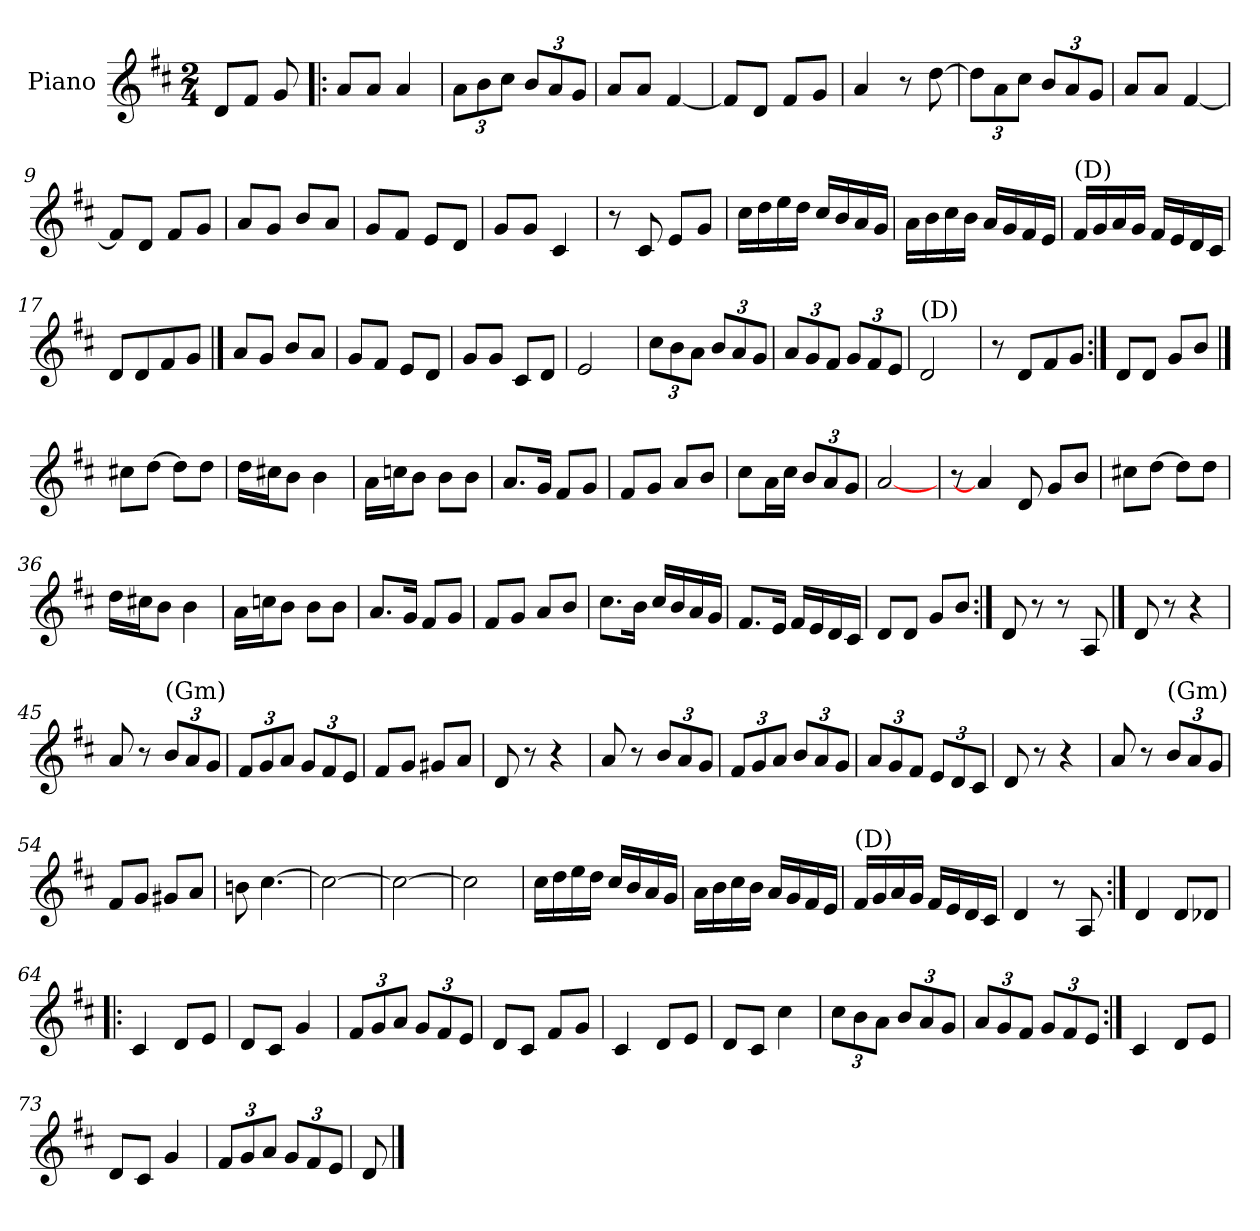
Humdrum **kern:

**kern
*part1
*staff1
*I"Piano
*I'Pno
*clefG2
*k[f#c#]
*D:
*M2/4
=1
8d/L
8f#/J
8g/
=2!|:
8a/L
8a/J
4a/
=3
*Xbrackettup
12a\L
12b\
12cc#\J
12b/L
12a/
12g/J
=4
8a/L
8a/J
[4f#/
=5
8f#/L]
8d/J
8f#/L
8g/J
=6
4a/
8r
[8dd\
=7
12dd\L]
12a\
12cc#\J
12b/L
12a/
12g/J
=8
8a/L
8a/J
[4f#/
=9
8f#/L]
8d/J
8f#/L
8g/J
=10
8a/L
8g/J
8b/L
8a/J
!!LO:LB:g=z
=11
8g/L
8f#/J
8e/L
8d/J
=12
8g/L
8g/J
4c#/
=13
8r
8c#/
8e/L
8g/J
=14
16cc#\LL
16dd\
16ee\
16dd\JJ
16cc#/LL
16b/
16a/
16g/JJ
=15
16a\LL
16b\
16cc#\
16b\JJ
16a/LL
16g/
16f#/
16e/JJ
=16
!LO:TX:a:t=(D)
16f#/LL
16g/
16a/
16g/JJ
16f#/LL
16e/
16d/
16c#/JJ
=17
8d/L
8d/
8f#/
8g/J
==18
8a/L
8g/J
8b/L
8a/J
!!LO:LB:g=z
=19
8g/L
8f#/J
8e/L
8d/J
=20
8g/L
8g/J
8c#/L
8d/J
=21
2e/
=22
12cc#\L
12b\
12a\J
12b/L
12a/
12g/J
=23
12a/L
12g/
12f#/J
12g/L
12f#/
12e/J
=24
!LO:TX:a:t=(D)
2d/
=25
8r
8d/L
8f#/
8g/J
=26:|!
8d/L
8d/J
8g/L
8b/J
==27
8cc#X\L
[8dd\J
8dd\L]
8dd\J
!!LO:LB:g=z
=28
16dd\LL
16cc#X\J
8b\J
4b\
=29
16a\LL
16ccn\J
8b\J
8b\L
8b\J
=30
8.a/L
16g/Jk
8f#/L
8g/J
=31
8f#/L
8g/J
8a/L
8b/J
=32
8cc#\L
16a\L
16cc#\JJ
12b/L
12a/
12g/J
=33
[2a/
=34
8r
4a/]
8d/
8g/L
8b/J
=35
8cc#X\L
[8dd\J
8dd\L]
8dd\J
=36
16dd\LL
16cc#X\J
8b\J
4b\
!!LO:LB:g=z
=37
16a\LL
16ccn\J
8b\J
8b\L
8b\J
=38
8.a/L
16g/Jk
8f#/L
8g/J
=39
8f#/L
8g/J
8a/L
8b/J
=40
8.cc#\L
16b\Jk
16cc#/LL
16b/
16a/
16g/JJ
=41
8.f#/L
16e/Jk
16f#/LL
16e/
16d/
16c#/JJ
=42
8d/L
8d/J
8g/L
8b/J
=43:|!
8d/
8r
8r
8A/
==44
8d/
8r
4r
!!LO:LB:g=z
=45
8a/
8r
!LO:TX:a:t=(Gm)
12b/L
12a/
12g/J
=46
12f#/L
12g/
12a/J
12g/L
12f#/
12e/J
=47
8f#/L
8g/J
8g#X/L
8a/J
=48
8d/
8r
4r
=49
8a/
8r
12b/L
12a/
12g/J
=50
12f#/L
12g/
12a/J
12b/L
12a/
12g/J
=51
12a/L
12g/
12f#/J
12e/L
12d/
12c#/J
=52
8d/
8r
4r
!!LO:LB:g=z
=53
8a/
8r
!LO:TX:a:t=(Gm)
12b/L
12a/
12g/J
=54
8f#/L
8g/J
8g#X/L
8a/J
=55
8bn\
[4.cc#\
=56
2cc#\_
=57
2cc#\_
=58
2cc#\]
=59
16cc#\LL
16dd\
16ee\
16dd\JJ
16cc#/LL
16b/
16a/
16g/JJ
=60
16a\LL
16b\
16cc#\
16b\JJ
16a/LL
16g/
16f#/
16e/JJ
=61
!LO:TX:a:t=(D)
16f#/LL
16g/
16a/
16g/JJ
16f#/LL
16e/
16d/
16c#/JJ
!!LO:LB:g=z
=62
4d/
8r
8A/
=63:|!
4d/
8d/L
8d-X/J
=64!|:
4c#/
8d/L
8e/J
=65
8d/L
8c#/J
4g/
=66
12f#/L
12g/
12a/J
12g/L
12f#/
12e/J
=67
8d/L
8c#/J
8f#/L
8g/J
=68
4c#/
8d/L
8e/J
=69
8d/L
8c#/J
4cc#\
=70
12cc#\L
12b\
12a\J
12b/L
12a/
12g/J
!!LO:LB:g=z
=71
12a/L
12g/
12f#/J
12g/L
12f#/
12e/J
=72:|!
4c#/
8d/L
8e/J
=73
8d/L
8c#/J
4g/
=74
12f#/L
12g/
12a/J
12g/L
12f#/
12e/J
=75
8d/
==
*-
